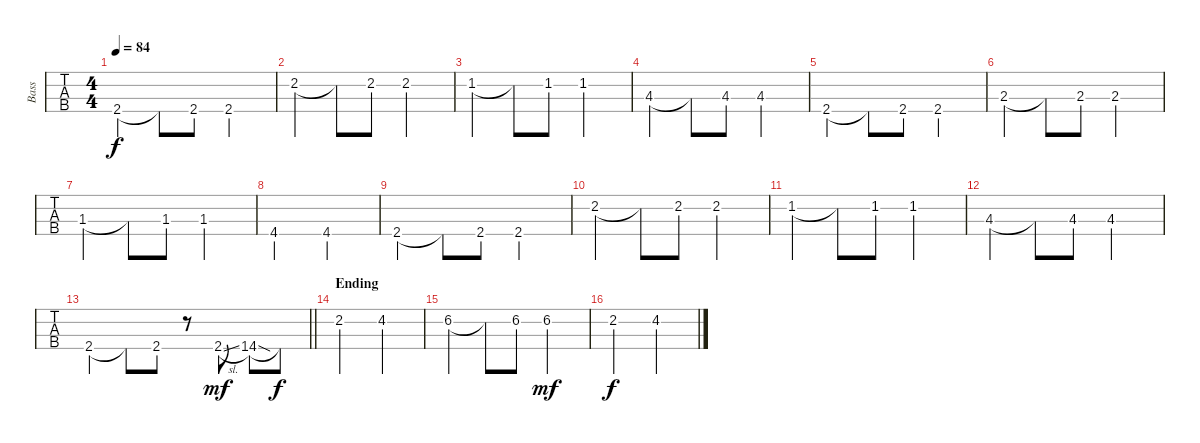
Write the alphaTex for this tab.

\track ("Bass" "Bass") {instrument electricbassfinger}
\staff {tabs}
\tuning (G2 D2 A1 E1) {hide}
\ts (4 4)
\tempo 84
\clef f4
\ks c
2.4.4{dy f} 2.4{t}.8 2.4.8 2.4.2 |
2.2.4 2.2{t}.8 2.2.8 2.2.2 |
1.2.4 1.2{t}.8 1.2.8 1.2.2 |
4.3.4 4.3{t}.8 4.3.8 4.3.2 |
2.4.4 2.4{t}.8 2.4.8 2.4.2 |
2.3.4 2.3{t}.8 2.3.8 2.3.2 |
1.3.4 1.3{t}.8 1.3.8 1.3.2 |
4.4.2 4.4.2 |
2.4.4 2.4{t}.8 2.4.8 2.4.2 |
2.2.4 2.2{t}.8 2.2.8 2.2.2 |
1.2.4 1.2{t}.8 1.2.8 1.2.2 |
4.3.4 4.3{t}.8 4.3.8 4.3.2 |
\barLineRight lightlight
2.4.4 2.4{t}.8 2.4.8 r.8 2.4{sl}.8{dy mf} 14.4{sod}.8 14.4{t}.8{dy f} |
\section ("" "Ending")
2.2.2 4.2.2 |
6.2.4 6.2{t}.8 6.2.8 6.2.2{dy mf} |
2.2.2{dy f} 4.2.2
